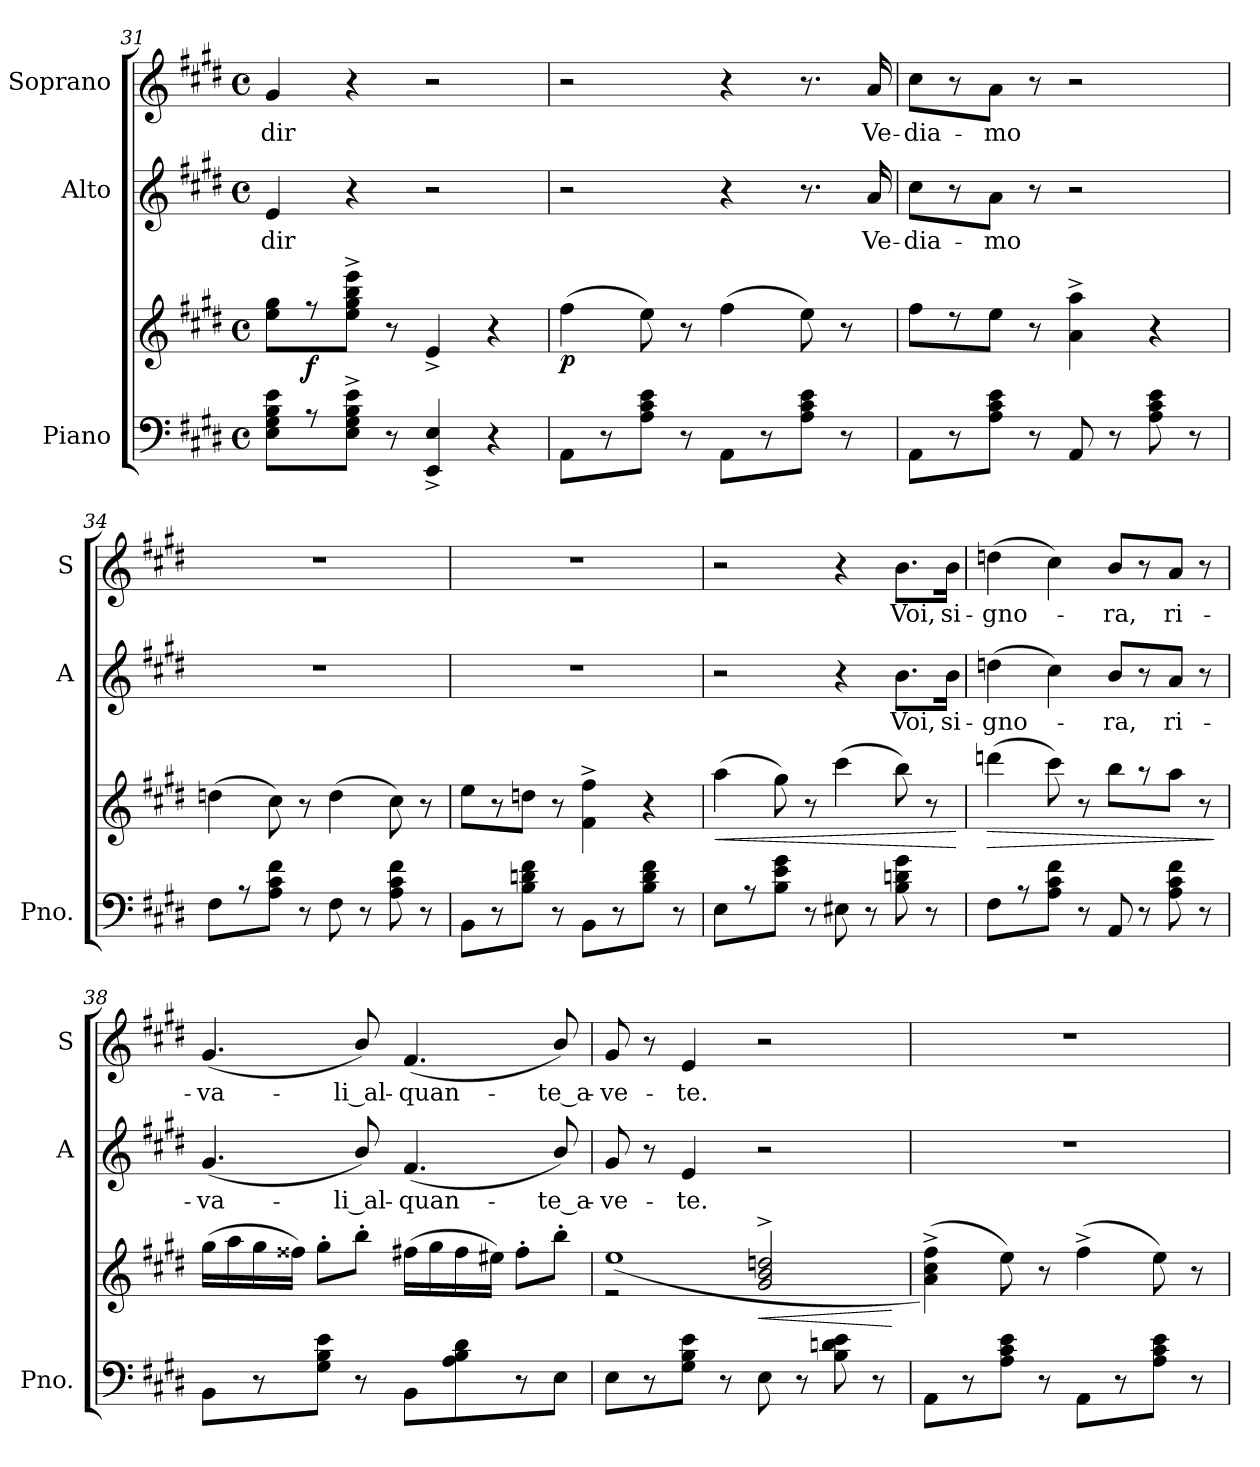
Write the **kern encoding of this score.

**kern	**kern	**dynam	**kern	**text	**kern	**text
*part3	*part3	*part3	*part2	*part2	*part1	*part1
*staff4	*staff3	*staff3/4	*staff2	*staff2	*staff1	*staff1
*I"Piano	*	*	*I"Alto	*	*I"Soprano	*
*I'Pno.	*	*	*I'A	*	*I'S	*
!!LO:LB:g=z
*clefF4	*clefG2	*	*clefG2	*	*clefG2	*
*k[f#c#g#d#]	*k[f#c#g#d#]	*	*k[f#c#g#d#]	*	*k[f#c#g#d#]	*
*E:	*E:	*	*E:	*	*E:	*
*M4/4	*M4/4	*	*M4/4	*	*M4/4	*
*met(c)	*met(c)	*	*met(c)	*	*met(c)	*
=31	=31	=31	=31	=31	=31	=31
!	!	!	!	!LO:LY:b	!	!LO:LY:b
8E\ 8G#\ 8B\ 8e\L	8ee\ 8gg#\L	.	4e/	-dir	4g#/	-dir
!	!	!LO:DY:b	!	!	!	!
8r	8r	f	.	.	.	.
8E\^> 8G#\^> 8B\^> 8e\^>J	8ee\^> 8gg#\^> 8bb\^> 8eee\^>J	.	4r	.	4r	.
8r	8r	.	.	.	.	.
4EE/^< 4E/^<	4e^</	.	2r	.	2r	.
4r	4r	.	.	.	.	.
=32	=32	=32	=32	=32	=32	=32
!	!	!LO:DY:b	!	!	!	!
8AA\L	(>4ff#\	p	2r	.	2r	.
8r	.	.	.	.	.	.
8A\ 8c#\ 8e\J	8ee\)	.	.	.	.	.
8r	8r	.	.	.	.	.
8AA\L	(>4ff#\	.	4r	.	4r	.
8r	.	.	.	.	.	.
8A\ 8c#\ 8e\J	8ee\)	.	8.r	.	8.r	.
8r	8r	.	.	.	.	.
!	!	!	!	!LO:LY:b	!	!LO:LY:b
.	.	.	16a/	Ve-	16a/	Ve-
=33	=33	=33	=33	=33	=33	=33
!	!	!	!	!LO:LY:b	!	!LO:LY:b
8AA\L	8ff#\L	.	8cc#\L	-dia-	8cc#\L	-dia-
8r	8r	.	8r	.	8r	.
!	!	!	!	!LO:LY:b	!	!LO:LY:b
8A\ 8c#\ 8e\J	8ee\J	.	8a\J	-mo	8a\J	-mo
8r	8r	.	8r	.	8r	.
8AA/	4a\^> 4aa\^>	.	2r	.	2r	.
8r	.	.	.	.	.	.
8A\ 8c#\ 8e\	4r	.	.	.	.	.
8r	.	.	.	.	.	.
!!LO:PB:g=z
=34	=34	=34	=34	=34	=34	=34
8F#\L	(>4ddn\	.	1r	.	1r	.
8r	.	.	.	.	.	.
8A\ 8c#\ 8f#\J	8cc#\)	.	.	.	.	.
8r	8r	.	.	.	.	.
8F#\	(>4dd\	.	.	.	.	.
8r	.	.	.	.	.	.
8A\ 8c#\ 8f#\	8cc#\)	.	.	.	.	.
8r	8r	.	.	.	.	.
=35	=35	=35	=35	=35	=35	=35
8BB\L	8ee\L	.	1r	.	1r	.
8r	8r	.	.	.	.	.
8B\ 8dn\ 8f#\J	8ddn\J	.	.	.	.	.
8r	8r	.	.	.	.	.
8BB\L	4f#\^> 4ff#\^>	.	.	.	.	.
8r	.	.	.	.	.	.
8B\ 8d\ 8f#\J	4r	.	.	.	.	.
8r	.	.	.	.	.	.
!!LO:LB:g=z
=36	=36	=36	=36	=36	=36	=36
!	!	!LO:HP:b	!	!	!	!
8E\L	(>4aa\	<	2r	.	2r	.
8r	.	.	.	.	.	.
8B\ 8e\ 8g#\J	8gg#\)	.	.	.	.	.
8r	8r	.	.	.	.	.
8E#X\	(>4ccc#\	.	4r	.	4r	.
8r	.	.	.	.	.	.
!	!	!	!	!LO:LY:b	!	!LO:LY:b
8B\ 8dn\ 8g#\	8bb\)	.	8.b\L	Voi,	8.b\L	Voi,
8r	8r	.	.	.	.	.
!	!	!	!	!LO:LY:b	!	!LO:LY:b
.	.	.	16b\Jk	si-	16b\Jk	si-
.	.	[	.	.	.	.
=37	=37	=37	=37	=37	=37	=37
!	!	!LO:HP:b	!	!LO:LY:b	!	!LO:LY:b
8F#\L	(>4dddn\	>	(>4ddn\	-gno-	(>4ddn\	-gno-
8r	.	.	.	.	.	.
8A\ 8c#\ 8f#\J	8ccc#\)	.	4cc#\)	.	4cc#\)	.
8r	8r	.	.	.	.	.
!	!	!	!	!LO:LY:b	!	!LO:LY:b
8AA/	8bb\L	.	8b/L	-ra,	8b/L	-ra,
8r	8r	.	8r	.	8r	.
!	!	!	!	!LO:LY:b	!	!LO:LY:b
8A\ 8c#\ 8f#\	8aa\J	.	8a/J	ri-	8a/J	ri-
8r	8r	.	8r	.	8r	.
.	.	]	.	.	.	.
=38	=38	=38	=38	=38	=38	=38
!	!	!	!	!LO:LY:b	!	!LO:LY:b
8BB\L	(>16gg#\LL	.	(>4.g#/	-va-	(>4.g#/	-va-
.	16aa\	.	.	.	.	.
8r	16gg#\	.	.	.	.	.
.	16ff##X\JJ)	.	.	.	.	.
8G#\ 8B\ 8e\J	8gg#'>\L	.	.	.	.	.
!	!	!	!	!LO:LY:b	!	!LO:LY:b
8r	8bb'>\J	.	8b/)	-li_al-	8b/)	-li_al-
!	!	!	!	!LO:LY:b	!	!LO:LY:b
8BB\L	(>16ff#X\LL	.	(>4.f#/	-quan-	(>4.f#/	-quan-
.	16gg#\	.	.	.	.	.
8A\ 8B\ 8d#\	16ff#\	.	.	.	.	.
.	16ee#X\JJ)	.	.	.	.	.
8r	8ff#'>\L	.	.	.	.	.
!	!	!	!	!LO:LY:b	!	!LO:LY:b
8E\J	8bb'>\J	.	8b/)	-te_a-	8b/)	-te_a-
=39	=39	=39	=39	=39	=39	=39
*	*^	*	*	*	*	*
!	!	!	!	!	!LO:LY:b	!	!LO:LY:b
8E\L	2rf	(<1ee	.	8g#/	-ve-	8g#/	-ve-
8r	.	.	.	8r	.	8r	.
!	!	!	!	!	!LO:LY:b	!	!LO:LY:b
8G#\ 8B\ 8e\J	.	.	.	4e/	-te.	4e/	-te.
8r	.	.	.	.	.	.	.
!	!	!	!LO:HP:b	!	!	!	!
8E\	2g#/^< 2b/^< 2ddn/^<	.	<	2r	.	2r	.
8r	.	.	.	.	.	.	.
8B\ 8dn\ 8e\	.	.	.	.	.	.	.
8r	.	.	.	.	.	.	.
*	*v	*v	*	*	*	*	*
.	.	[	.	.	.	.
!!LO:PB:g=z
=40	=40	=40	=40	=40	=40	=40
8AA\L	(>4a\^> 4cc#\^> 4ff#\^>)	.	1r	.	1r	.
8r	.	.	.	.	.	.
8A\ 8c#\ 8e\J	8ee\)	.	.	.	.	.
8r	8r	.	.	.	.	.
8AA\L	(>4ff#^>\	.	.	.	.	.
8r	.	.	.	.	.	.
8A\ 8c#\ 8e\J	8ee\)	.	.	.	.	.
8r	8r	.	.	.	.	.
=	=	=	=	=	=	=
*-	*-	*-	*-	*-	*-	*-
